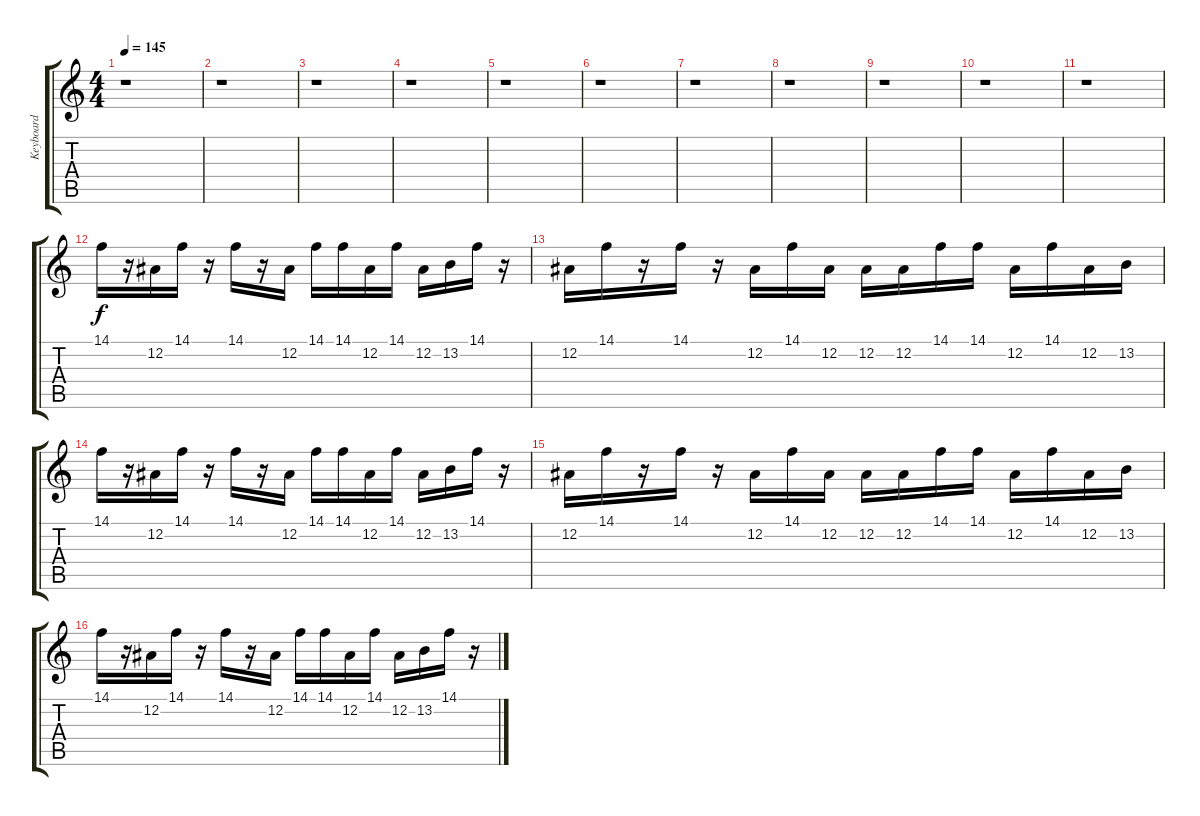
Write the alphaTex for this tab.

\track ("Keyboard" "Keyboard") {instrument electricpiano1}
\staff {score tabs}
\tuning (Eb4 Bb3 Gb3 Db3 Ab2 Eb2) {hide}
\ts (4 4)
\tempo 145
\clef g2
\ks c
r.1{dy f} |
r.1 |
r.1 |
r.1 |
r.1 |
r.1 |
r.1 |
r.1 |
r.1 |
r.1 |
r.1 |
14.1.16 r.16 12.2.16 14.1.16 r.16 14.1.16 r.16 12.2.16 14.1.16 14.1.16 12.2.16 14.1.16 12.2.16 13.2.16 14.1.16 r.16 |
12.2.16 14.1.16 r.16 14.1.16 r.16 12.2.16 14.1.16 12.2.16 12.2.16 12.2.16 14.1.16 14.1.16 12.2.16 14.1.16 12.2.16 13.2.16 |
14.1.16 r.16 12.2.16 14.1.16 r.16 14.1.16 r.16 12.2.16 14.1.16 14.1.16 12.2.16 14.1.16 12.2.16 13.2.16 14.1.16 r.16 |
12.2.16 14.1.16 r.16 14.1.16 r.16 12.2.16 14.1.16 12.2.16 12.2.16 12.2.16 14.1.16 14.1.16 12.2.16 14.1.16 12.2.16 13.2.16 |
14.1.16 r.16 12.2.16 14.1.16 r.16 14.1.16 r.16 12.2.16 14.1.16 14.1.16 12.2.16 14.1.16 12.2.16 13.2.16 14.1.16 r.16
